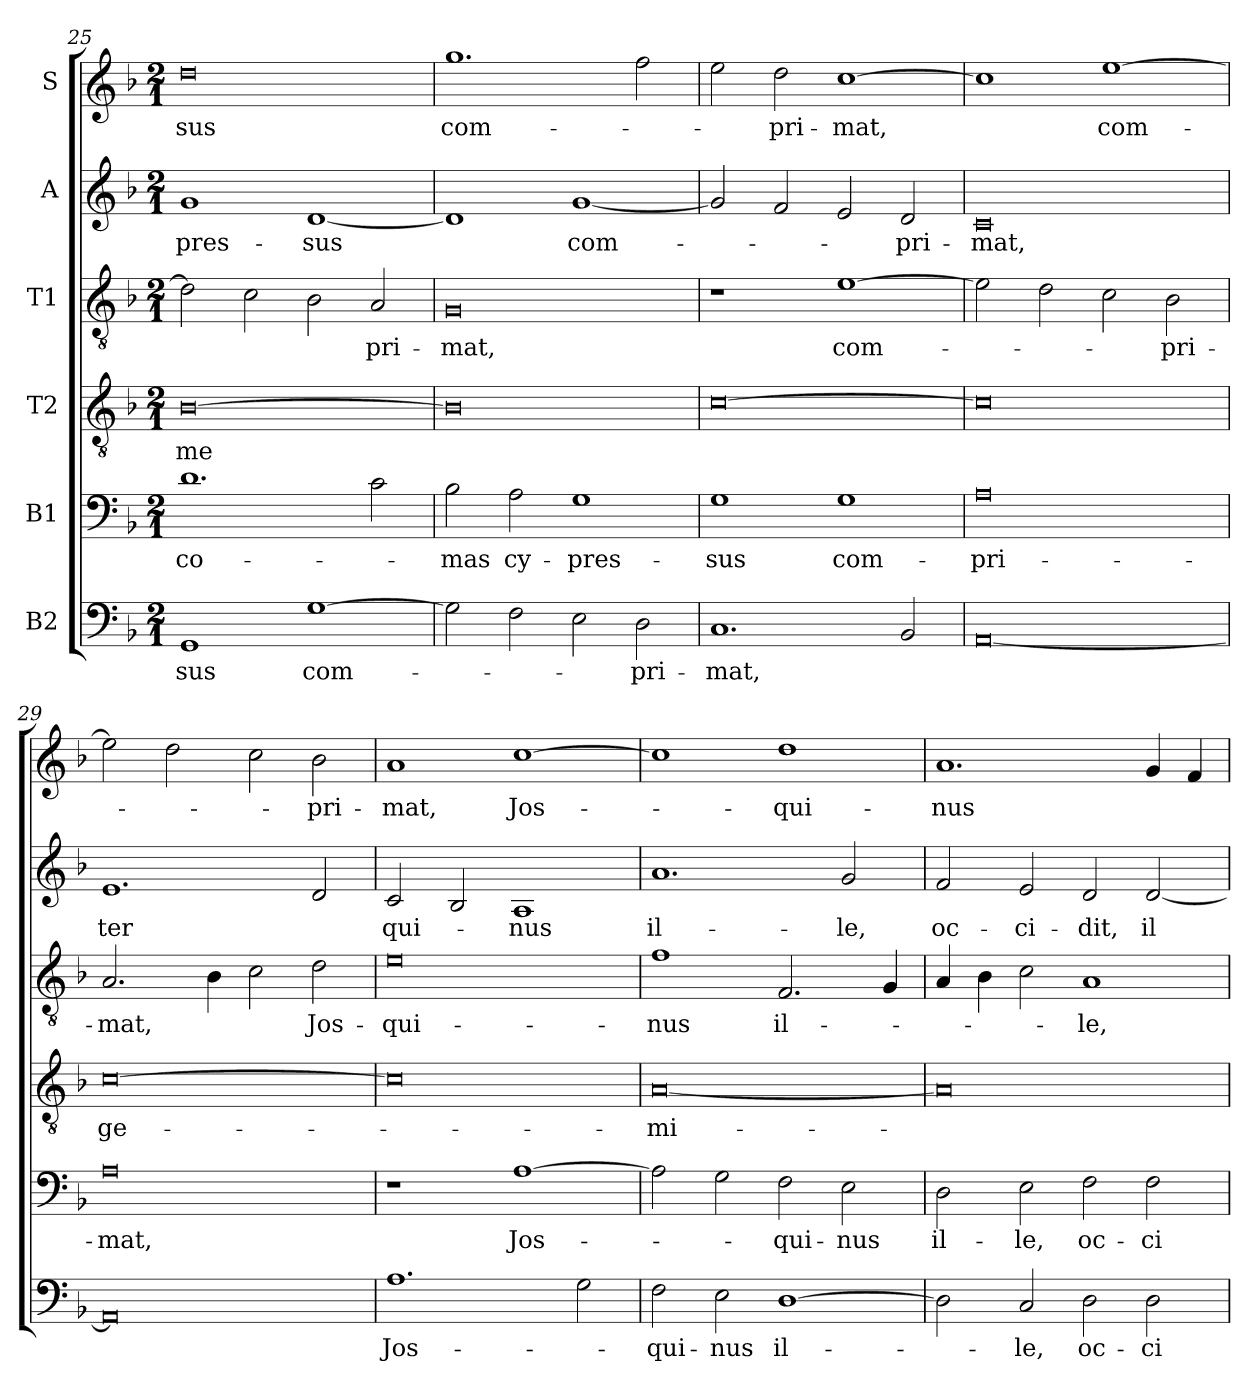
**kern	**text	**kern	**text	**kern	**text	**kern	**text	**kern	**text	**kern	**text
*part6	*part6	*part5	*part5	*part4	*part4	*part3	*part3	*part2	*part2	*part1	*part1
*staff6	*staff6	*staff5	*staff5	*staff4	*staff4	*staff3	*staff3	*staff2	*staff2	*staff1	*staff1
*I"B2	*	*I"B1	*	*I"T2	*	*I"T1	*	*I"A	*	*I"S	*
*clefF4	*	*clefF4	*	*clefGv2	*	*clefGv2	*	*clefG2	*	*clefG2	*
*k[b-]	*	*k[b-]	*	*k[b-]	*	*k[b-]	*	*k[b-]	*	*k[b-]	*
*F:	*	*F:	*	*F:	*	*F:	*	*F:	*	*F:	*
*M2/1	*	*M2/1	*	*M2/1	*	*M2/1	*	*M2/1	*	*M2/1	*
=25	=25	=25	=25	=25	=25	=25	=25	=25	=25	=25	=25
!	!LO:LY:b	!	!LO:LY:b	!	!LO:LY:b	!	!	!	!LO:LY:b	!	!LO:LY:b
1GG	-sus	1.d	co-	[0B-	me	2d\]	.	1g	-pres-	0dd	-sus
.	.	.	.	.	.	2c\	.	.	.	.	.
!	!LO:LY:b	!	!	!	!	!	!	!	!LO:LY:b	!	!
[1G	com-	.	.	.	.	2B-\	.	[1d	-sus	.	.
!	!	!	!	!	!	!	!LO:LY:b	!	!	!	!
.	.	2c\	.	.	.	2A/	-pri-	.	.	.	.
=26	=26	=26	=26	=26	=26	=26	=26	=26	=26	=26	=26
!	!	!	!LO:LY:b	!	!	!	!LO:LY:b	!	!	!	!LO:LY:b
2G\]	.	2B-\	-mas	0B-]	.	0G	-mat,	1d]	.	1.gg	com-
!	!	!	!LO:LY:b	!	!	!	!	!	!	!	!
2F\	.	2A\	cy-	.	.	.	.	.	.	.	.
!	!	!	!LO:LY:b	!	!	!	!	!	!LO:LY:b	!	!
2E\	.	1G	-pres-	.	.	.	.	[1g	com-	.	.
!	!LO:LY:b	!	!	!	!	!	!	!	!	!	!
2D\	-pri-	.	.	.	.	.	.	.	.	2ff\	.
=27	=27	=27	=27	=27	=27	=27	=27	=27	=27	=27	=27
!	!LO:LY:b	!	!LO:LY:b	!	!	!	!	!	!	!	!
1.C	-mat,	1G	-sus	[0c	.	1r	.	2g/]	.	2ee\	.
!	!	!	!	!	!	!	!	!	!	!	!LO:LY:b
.	.	.	.	.	.	.	.	2f/	.	2dd\	-pri-
!	!	!	!LO:LY:b	!	!	!	!LO:LY:b	!	!	!	!LO:LY:b
.	.	1G	com-	.	.	[1e	com-	2e/	.	[1cc	-mat,
!	!	!	!	!	!	!	!	!	!LO:LY:b	!	!
2BB-/	.	.	.	.	.	.	.	2d/	-pri-	.	.
=28	=28	=28	=28	=28	=28	=28	=28	=28	=28	=28	=28
!	!	!	!LO:LY:b	!	!	!	!	!	!LO:LY:b	!	!
[0AA	.	0A	-pri-	0c]	.	2e\]	.	0c	-mat,	1cc]	.
.	.	.	.	.	.	2d\	.	.	.	.	.
!	!	!	!	!	!	!	!	!	!	!	!LO:LY:b
.	.	.	.	.	.	2c\	.	.	.	[1ee	com-
!	!	!	!	!	!	!	!LO:LY:b	!	!	!	!
.	.	.	.	.	.	2B-\	-pri-	.	.	.	.
=29	=29	=29	=29	=29	=29	=29	=29	=29	=29	=29	=29
!	!	!	!LO:LY:b	!	!LO:LY:b	!	!LO:LY:b	!	!LO:LY:b	!	!
0AA]	.	0A	-mat,	[0c	ge-	2.A/	-mat,	1.e	-ter	2ee\]	.
.	.	.	.	.	.	.	.	.	.	2dd\	.
.	.	.	.	.	.	4B-\	.	.	.	.	.
.	.	.	.	.	.	2c\	.	.	.	2cc\	.
!	!	!	!	!	!	!	!LO:LY:b	!	!	!	!LO:LY:b
.	.	.	.	.	.	2d\	Jos-	2d/	.	2b-\	-pri-
=30	=30	=30	=30	=30	=30	=30	=30	=30	=30	=30	=30
!	!LO:LY:b	!	!	!	!	!	!LO:LY:b	!	!LO:LY:b	!	!LO:LY:b
1.A	Jos-	1r	.	0c]	.	0e	-qui-	2c/	qui-	1a	-mat,
.	.	.	.	.	.	.	.	2B-/	.	.	.
!	!	!	!LO:LY:b	!	!	!	!	!	!LO:LY:b	!	!LO:LY:b
.	.	[1A	Jos-	.	.	.	.	1A	-nus	[1cc	Jos-
2G\	.	.	.	.	.	.	.	.	.	.	.
!!LO:LB:g=z
=31	=31	=31	=31	=31	=31	=31	=31	=31	=31	=31	=31
!	!LO:LY:b	!	!	!	!LO:LY:b	!	!LO:LY:b	!	!LO:LY:b	!	!
2F\	-qui-	2A\]	.	[0A	-mi-	1f	-nus	1.a	il-	1cc]	.
!	!LO:LY:b	!	!	!	!	!	!	!	!	!	!
2E\	-nus	2G\	.	.	.	.	.	.	.	.	.
!	!LO:LY:b	!	!LO:LY:b	!	!	!	!LO:LY:b	!	!	!	!LO:LY:b
[1D	il-	2F\	-qui-	.	.	2.F/	il-	.	.	1dd	-qui-
!	!	!	!LO:LY:b	!	!	!	!	!	!LO:LY:b	!	!
.	.	2E\	-nus	.	.	.	.	2g/	-le,	.	.
.	.	.	.	.	.	4G/	.	.	.	.	.
=32	=32	=32	=32	=32	=32	=32	=32	=32	=32	=32	=32
!	!	!	!LO:LY:b	!	!	!	!	!	!LO:LY:b	!	!LO:LY:b
2D\]	.	2D\	il-	0A]	.	4A/	.	2f/	oc-	1.a	-nus
.	.	.	.	.	.	4B-\	.	.	.	.	.
!	!LO:LY:b	!	!LO:LY:b	!	!	!	!	!	!LO:LY:b	!	!
2C/	-le,	2E\	-le,	.	.	2c\	.	2e/	-ci-	.	.
!	!LO:LY:b	!	!LO:LY:b	!	!	!	!LO:LY:b	!	!LO:LY:b	!	!
2D\	oc-	2F\	oc-	.	.	1A	-le,	2d/	-dit,	.	.
!	!LO:LY:b	!	!LO:LY:b	!	!	!	!	!	!LO:LY:b	!	!
2D\	-ci-	2F\	-ci-	.	.	.	.	[2d/	il-	4g/	.
.	.	.	.	.	.	.	.	.	.	4f/	.
=	=	=	=	=	=	=	=	=	=	=	=
*-	*-	*-	*-	*-	*-	*-	*-	*-	*-	*-	*-
